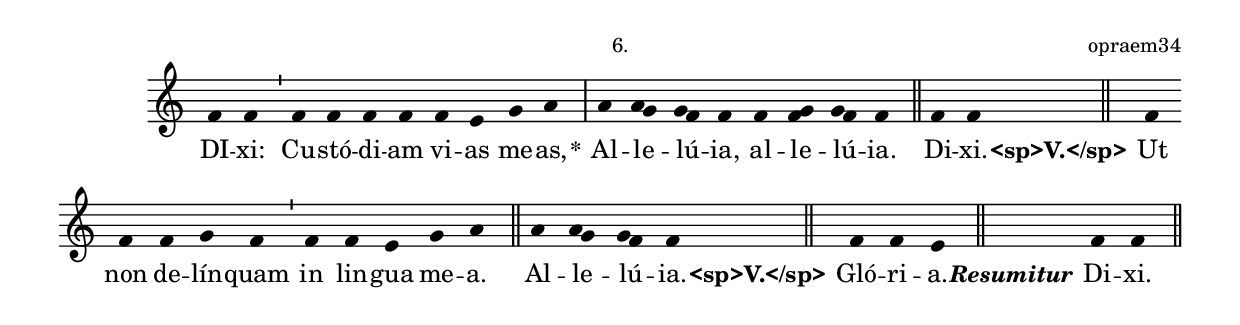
\version "2.19.32"

\include "../lib/synopsis.ily"

\score {
  \transpose c c' {
    \plainchant
    f f \bar "'"
    f f f f \bar "" f e \bar "" g a \bar "|"
    a \melisma { a g } \melisma { g f } f \bar "" f \melisma { f g } \melisma { g f } f \bar "||"
    f f \bar "||"
    f \bar "" f \bar "" f g f \bar "'"
    f \bar "" f e \bar "" g a \bar "||"
    a \melisma { a g } \melisma { g f } f \bar "||"
    f f e \bar "||" s \bar ""
    f f \bar "||"
  }
  \addlyrics {
    DI -- xi:
    Cu -- stó -- di -- am vi -- as me -- as, \set stanza = \markup{"*"}
    Al -- le -- lú -- ia, al -- le -- lú -- ia.
    Di -- xi.
    \set stanza = \markup{<sp>V.</sp>} Ut non de -- lín -- quam
    in lin -- gua me -- a.
    Al -- le -- lú -- ia.
    \set stanza = \markup{<sp>V.</sp>} Gló -- ri -- a.
    \set stanza = \markup{\italic{Resumitur}} Di -- xi.
  }
  \header {
    annotation = "6."
    mode = "6"
    office-part = "responsorium"
    fontes = "opraem34"
  }
}

%{
\score {
  \transpose c c' {
    \plainchant

  }
  \addlyrics {

  }
  \header {
    fontes = ""
  }
}
%}